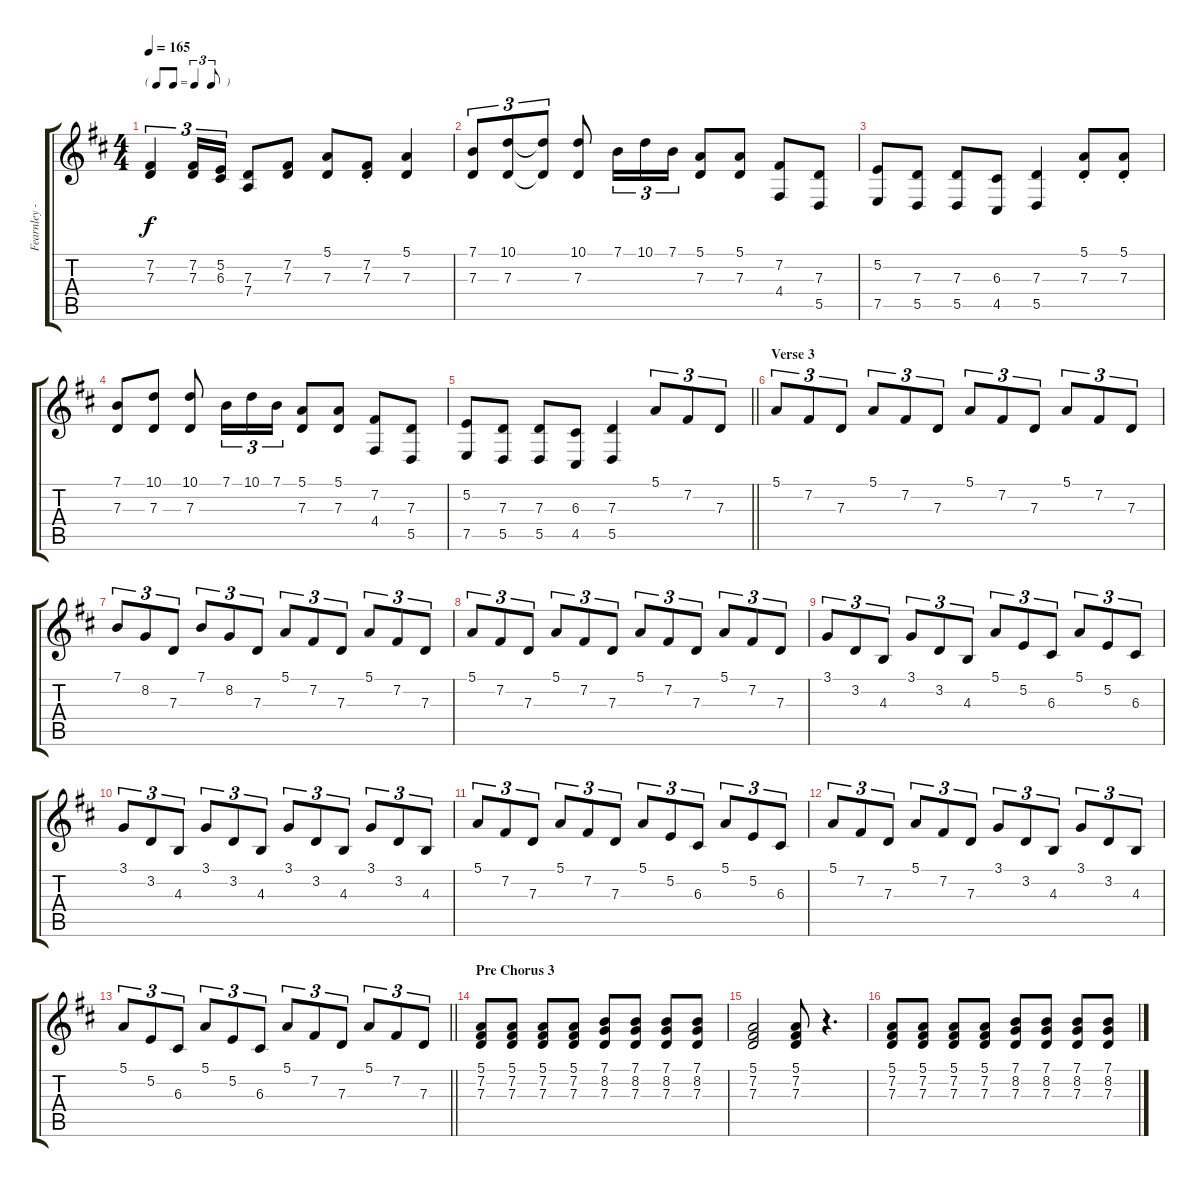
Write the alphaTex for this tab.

\track ("Fearnley - Accordion" "Fearnley -") {instrument accordion}
\staff {score tabs}
\tuning (E4 B3 G3 D3 A2 E2) {hide}
\ts (4 4)
\tf triplet8th
\tempo 165
\clef g2
\ks d
(7.2 7.3).4{tu (3 2) dy f} (7.2 7.3).16{tu (3 2)} (5.2 6.3).16{tu (3 2)} (7.3 7.4).8 (7.2 7.3).8 (5.1 7.3).8 (7.2{st} 7.3{st}).8 (5.1 7.3).4 |
(7.1 7.3).8{tu (3 2)} (10.1 7.3).8{tu (3 2)} (10.1{t} 7.3{t}).8{tu (3 2)} (10.1 7.3).8 7.1.16{tu (3 2)} 10.1.16{tu (3 2)} 7.1.16{tu (3 2)} (5.1 7.3).8 (5.1 7.3).8 (7.2 4.4).8 (7.3 5.5).8 |
(5.2 7.5).8 (7.3 5.5).8 (7.3 5.5).8 (6.3 4.5).8 (7.3 5.5).4 (5.1{st} 7.3{st}).8 (5.1{st} 7.3{st}).8 |
(7.1 7.3).8 (10.1 7.3).8 (10.1 7.3).8 7.1.16{tu (3 2)} 10.1.16{tu (3 2)} 7.1.16{tu (3 2)} (5.1 7.3).8 (5.1 7.3).8 (7.2 4.4).8 (7.3 5.5).8 |
\barLineRight lightlight
(5.2 7.5).8 (7.3 5.5).8 (7.3 5.5).8 (6.3 4.5).8 (7.3 5.5).4 5.1.8{tu (3 2)} 7.2.8{tu (3 2)} 7.3.8{tu (3 2)} |
\section ("" "Verse 3")
5.1.8{tu (3 2)} 7.2.8{tu (3 2)} 7.3.8{tu (3 2)} 5.1.8{tu (3 2)} 7.2.8{tu (3 2)} 7.3.8{tu (3 2)} 5.1.8{tu (3 2)} 7.2.8{tu (3 2)} 7.3.8{tu (3 2)} 5.1.8{tu (3 2)} 7.2.8{tu (3 2)} 7.3.8{tu (3 2)} |
7.1.8{tu (3 2)} 8.2.8{tu (3 2)} 7.3.8{tu (3 2)} 7.1.8{tu (3 2)} 8.2.8{tu (3 2)} 7.3.8{tu (3 2)} 5.1.8{tu (3 2)} 7.2.8{tu (3 2)} 7.3.8{tu (3 2)} 5.1.8{tu (3 2)} 7.2.8{tu (3 2)} 7.3.8{tu (3 2)} |
5.1.8{tu (3 2)} 7.2.8{tu (3 2)} 7.3.8{tu (3 2)} 5.1.8{tu (3 2)} 7.2.8{tu (3 2)} 7.3.8{tu (3 2)} 5.1.8{tu (3 2)} 7.2.8{tu (3 2)} 7.3.8{tu (3 2)} 5.1.8{tu (3 2)} 7.2.8{tu (3 2)} 7.3.8{tu (3 2)} |
3.1.8{tu (3 2)} 3.2.8{tu (3 2)} 4.3.8{tu (3 2)} 3.1.8{tu (3 2)} 3.2.8{tu (3 2)} 4.3.8{tu (3 2)} 5.1.8{tu (3 2)} 5.2.8{tu (3 2)} 6.3.8{tu (3 2)} 5.1.8{tu (3 2)} 5.2.8{tu (3 2)} 6.3.8{tu (3 2)} |
3.1.8{tu (3 2)} 3.2.8{tu (3 2)} 4.3.8{tu (3 2)} 3.1.8{tu (3 2)} 3.2.8{tu (3 2)} 4.3.8{tu (3 2)} 3.1.8{tu (3 2)} 3.2.8{tu (3 2)} 4.3.8{tu (3 2)} 3.1.8{tu (3 2)} 3.2.8{tu (3 2)} 4.3.8{tu (3 2)} |
5.1.8{tu (3 2)} 7.2.8{tu (3 2)} 7.3.8{tu (3 2)} 5.1.8{tu (3 2)} 7.2.8{tu (3 2)} 7.3.8{tu (3 2)} 5.1.8{tu (3 2)} 5.2.8{tu (3 2)} 6.3.8{tu (3 2)} 5.1.8{tu (3 2)} 5.2.8{tu (3 2)} 6.3.8{tu (3 2)} |
5.1.8{tu (3 2)} 7.2.8{tu (3 2)} 7.3.8{tu (3 2)} 5.1.8{tu (3 2)} 7.2.8{tu (3 2)} 7.3.8{tu (3 2)} 3.1.8{tu (3 2)} 3.2.8{tu (3 2)} 4.3.8{tu (3 2)} 3.1.8{tu (3 2)} 3.2.8{tu (3 2)} 4.3.8{tu (3 2)} |
\barLineRight lightlight
5.1.8{tu (3 2)} 5.2.8{tu (3 2)} 6.3.8{tu (3 2)} 5.1.8{tu (3 2)} 5.2.8{tu (3 2)} 6.3.8{tu (3 2)} 5.1.8{tu (3 2)} 7.2.8{tu (3 2)} 7.3.8{tu (3 2)} 5.1.8{tu (3 2)} 7.2.8{tu (3 2)} 7.3.8{tu (3 2)} |
\section ("" "Pre Chorus 3")
(5.1 7.2 7.3).8 (5.1 7.2 7.3).8 (5.1 7.2 7.3).8 (5.1 7.2 7.3).8 (7.1 8.2 7.3).8 (7.1 8.2 7.3).8 (7.1 8.2 7.3).8 (7.1 8.2 7.3).8 |
(5.1 7.2 7.3).2 (5.1 7.2 7.3).8 r.4{d} |
(5.1 7.2 7.3).8 (5.1 7.2 7.3).8 (5.1 7.2 7.3).8 (5.1 7.2 7.3).8 (7.1 8.2 7.3).8 (7.1 8.2 7.3).8 (7.1 8.2 7.3).8 (7.1 8.2 7.3).8
